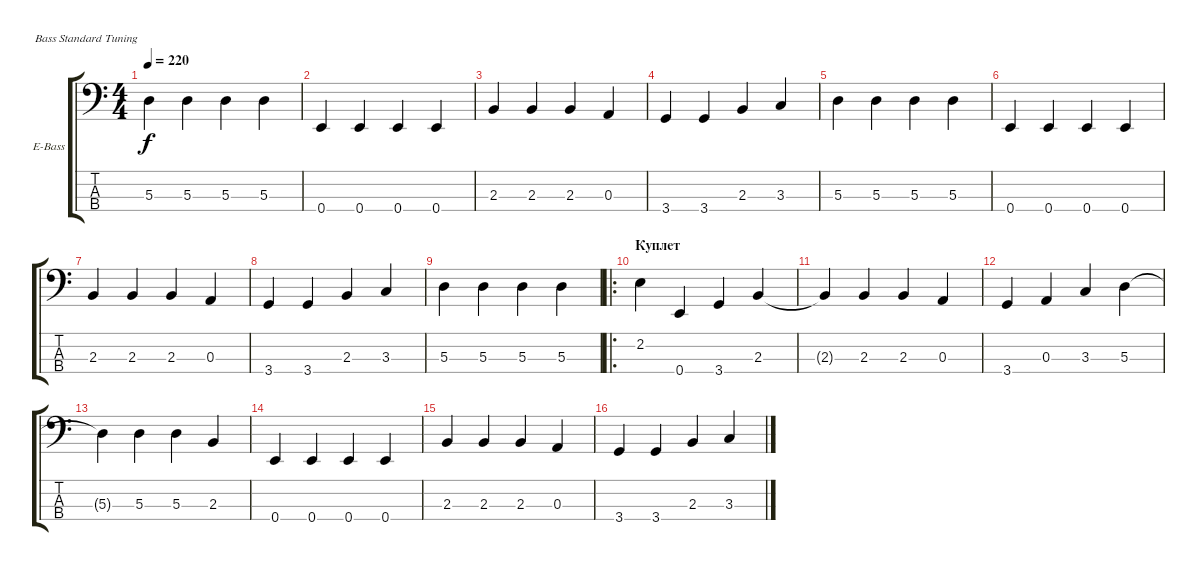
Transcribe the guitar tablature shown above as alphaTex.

\bracketExtendMode groupsimilarinstruments
\firstSystemTrackNameOrientation horizontal
\otherSystemsTrackNameOrientation horizontal
\track ("Бас гитара" "E-Bass") {instrument electricbassfinger}
\staff {score tabs}
\tuning (G2 D2 A1 E1)
\ts (4 4)
\tempo 220
\clef f4
\ks c
5.3.4{dy f} 5.3.4 5.3.4 5.3.4 |
0.4.4 0.4.4 0.4.4 0.4.4 |
2.3.4 2.3.4 2.3.4 0.3.4 |
3.4.4 3.4.4 2.3.4 3.3.4 |
5.3.4 5.3.4 5.3.4 5.3.4 |
0.4.4 0.4.4 0.4.4 0.4.4 |
2.3.4 2.3.4 2.3.4 0.3.4 |
3.4.4 3.4.4 2.3.4 3.3.4 |
5.3.4 5.3.4 5.3.4 5.3.4 |
\ro
\section ("" "Куплет")
2.2.4 0.4.4 3.4.4 2.3.4 |
2.3{t}.4 2.3.4 2.3.4 0.3.4 |
3.4.4 0.3.4 3.3.4 5.3.4 |
5.3{t}.4 5.3.4 5.3.4 2.3.4 |
0.4.4 0.4.4 0.4.4 0.4.4 |
2.3.4 2.3.4 2.3.4 0.3.4 |
3.4.4 3.4.4 2.3.4 3.3.4
